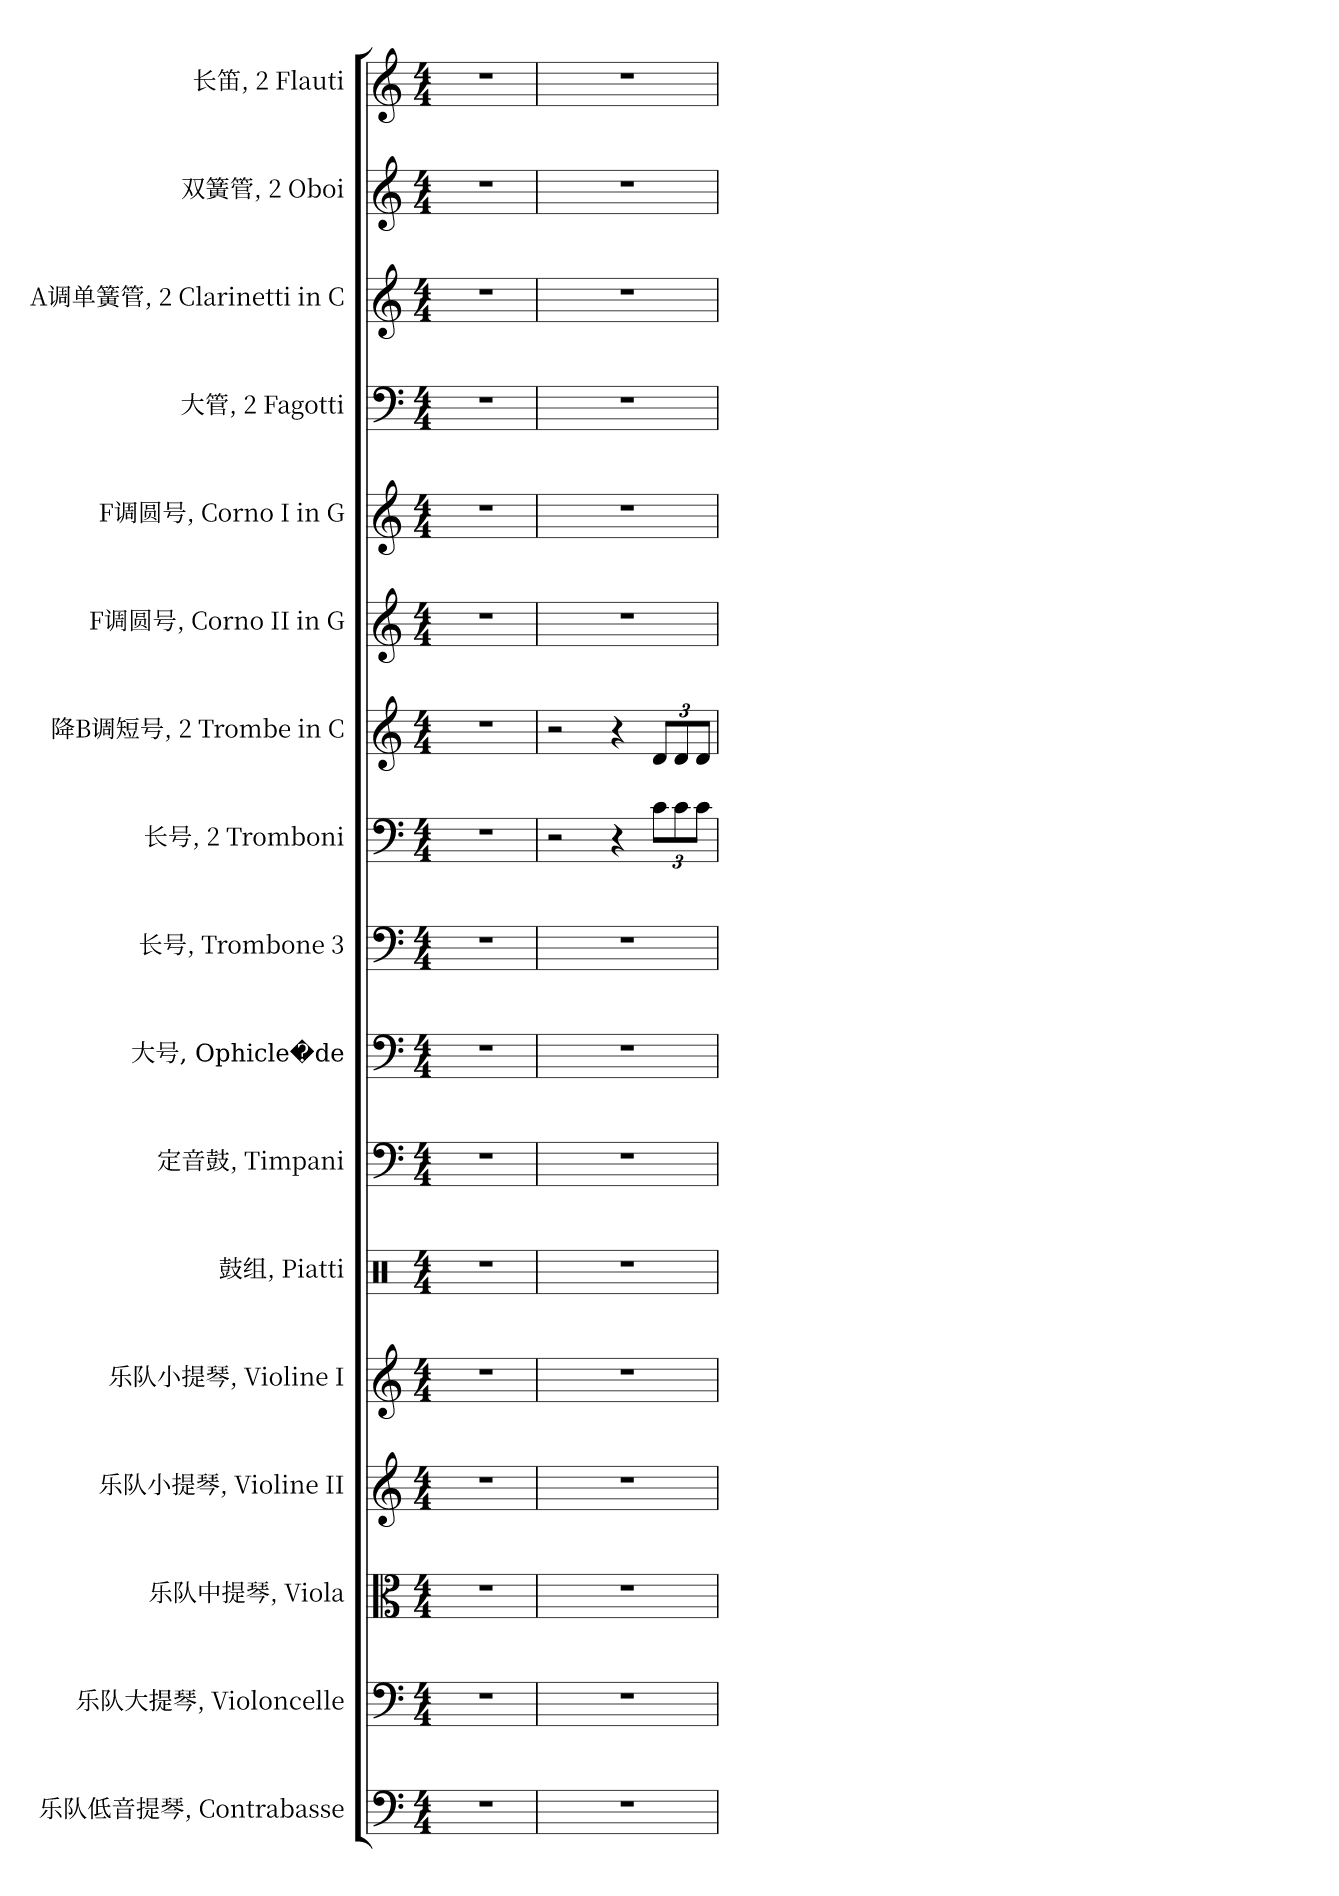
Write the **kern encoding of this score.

**kern	**kern	**kern	**kern	**kern	**kern	**kern	**kern	**kern	**kern	**kern	**kern	**kern	**kern	**kern	**kern	**kern
*part17	*part16	*part15	*part14	*part13	*part12	*part11	*part10	*part9	*part8	*part7	*part6	*part5	*part4	*part3	*part2	*part1
*staff17	*staff16	*staff15	*staff14	*staff13	*staff12	*staff11	*staff10	*staff9	*staff8	*staff7	*staff6	*staff5	*staff4	*staff3	*staff2	*staff1
*I"乐队低音提琴, Contrabasse	*I"乐队大提琴, Violoncelle	*I"乐队中提琴, Viola	*I"乐队小提琴, Violine II	*I"乐队小提琴, Violine I	*I"鼓组, Piatti	*I"定音鼓, Timpani	*I"大号, Ophicle�de	*I"长号, Trombone 3	*I"长号, 2 Tromboni	*I"降B调短号, 2 Trombe in C	*I"F调圆号, Corno II in G	*I"F调圆号, Corno I in G	*I"大管, 2 Fagotti	*I"A调单簧管, 2 Clarinetti in C	*I"双簧管, 2 Oboi	*I"长笛, 2 Flauti
*I'Cbs.	*	*	*	*	*	*I'Timp.	*	*I'Tbn.	*I'Tbn.	*	*	*	*	*I'A Cl.	*I'Ob.	*I'Fl.
*clefF4	*clefF4	*clefC3	*clefG2	*clefG2	*clefX	*clefF4	*clefF4	*clefF4	*clefF4	*clefG2	*clefG2	*clefG2	*clefF4	*clefG2	*clefG2	*clefG2
*ITrd7c12	*	*	*	*	*	*	*	*	*	*ITrd1c2	*ITrd4c7	*ITrd4c7	*	*ITrd2c3	*	*
*k[]	*k[]	*k[]	*k[]	*k[]	*k[]	*k[]	*k[]	*k[]	*k[]	*k[b-e-]	*k[b-]	*k[b-]	*k[]	*k[f#c#g#]	*k[]	*k[]
*M4/4	*M4/4	*M4/4	*M4/4	*M4/4	*M4/4	*M4/4	*M4/4	*M4/4	*M4/4	*M4/4	*M4/4	*M4/4	*M4/4	*M4/4	*M4/4	*M4/4
*MM240	*MM240	*MM240	*MM240	*MM240	*MM240	*MM240	*MM240	*MM240	*MM240	*MM240	*MM240	*MM240	*MM240	*MM240	*MM240	*MM240
=1	=1	=1	=1	=1	=1	=1	=1	=1	=1	=1	=1	=1	=1	=1	=1	=1
1r	1r	1r	1r	1r	1r	1r	1r	1r	1r	1r	1r	1r	1r	1r	1r	1r
=2	=2	=2	=2	=2	=2	=2	=2	=2	=2	=2	=2	=2	=2	=2	=2	=2
1r	1r	1r	1r	1r	1r	1r	1r	1r	2r	2r	1r	1r	1r	1r	1r	1r
.	.	.	.	.	.	.	.	.	4r	4r	.	.	.	.	.	.
*	*	*	*	*	*	*	*	*	*Xbrackettup	*Xbrackettup	*	*	*	*	*	*
.	.	.	.	.	.	.	.	.	12c\L	12c/L	.	.	.	.	.	.
.	.	.	.	.	.	.	.	.	12c\	12c/	.	.	.	.	.	.
.	.	.	.	.	.	.	.	.	12c\J	12c/J	.	.	.	.	.	.
=	=	=	=	=	=	=	=	=	=	=	=	=	=	=	=	=
*-	*-	*-	*-	*-	*-	*-	*-	*-	*-	*-	*-	*-	*-	*-	*-	*-
